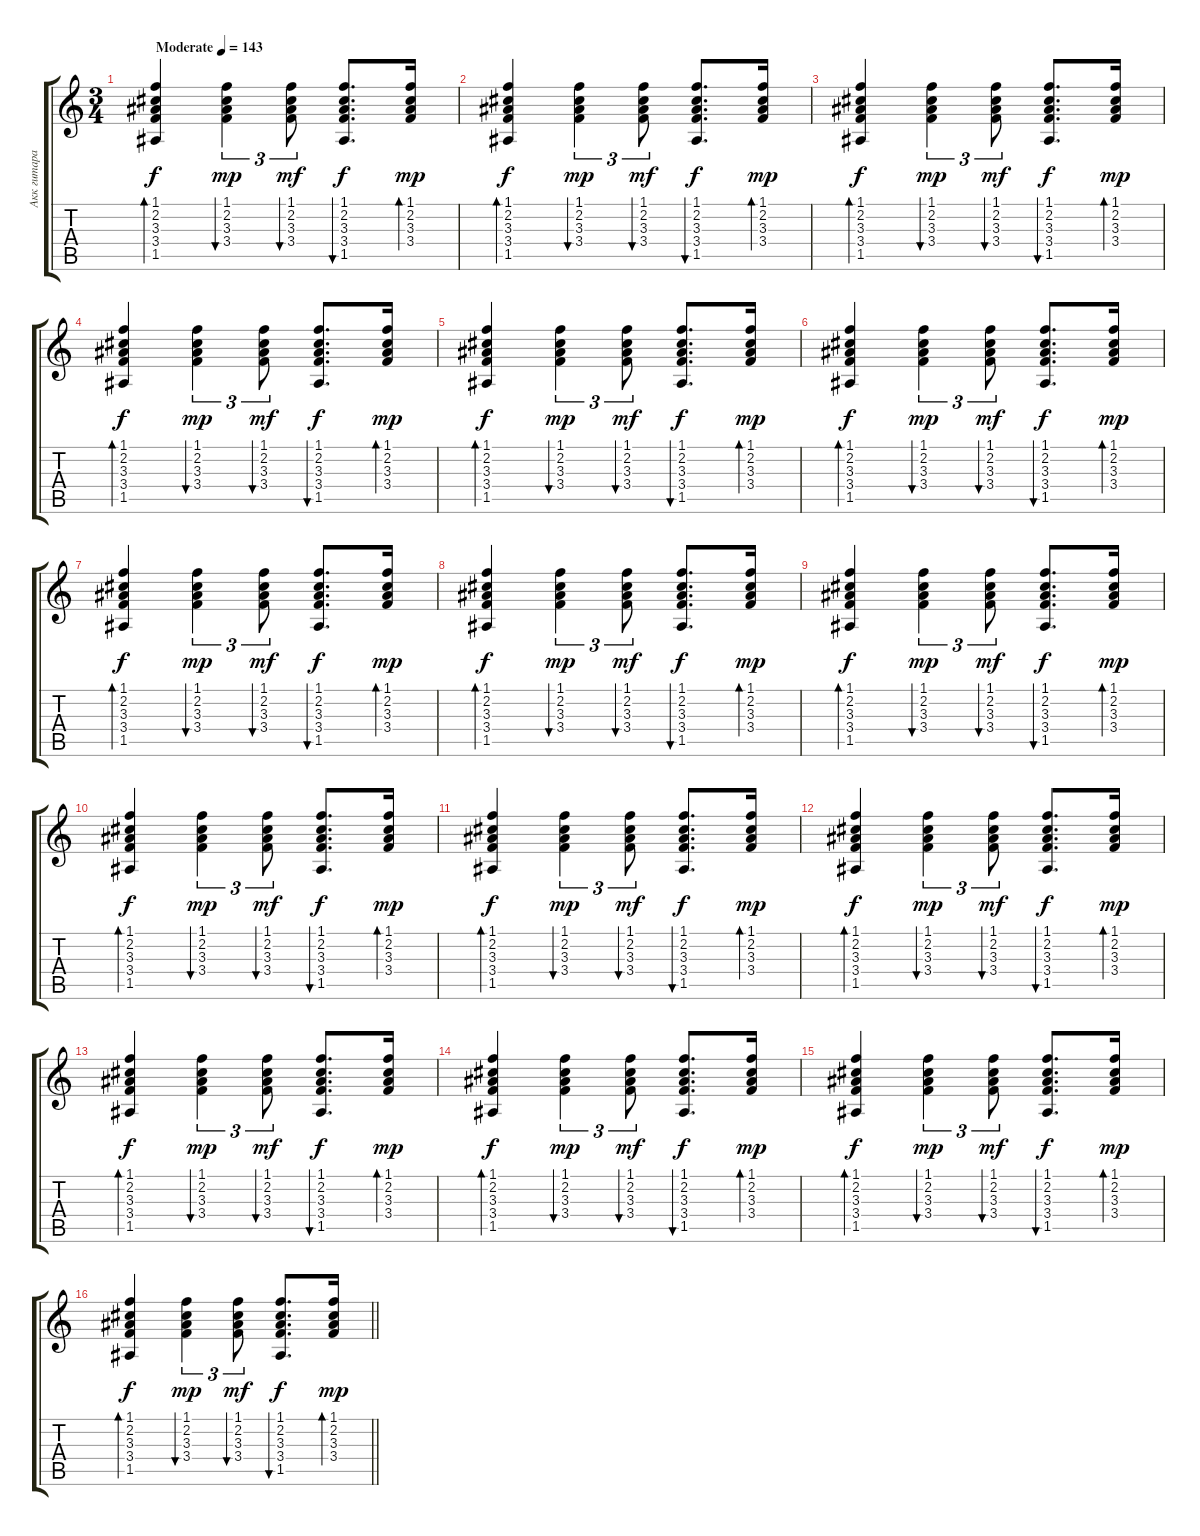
\track ("Акк гитара" "Акк гитара") {instrument acousticguitarsteel}
\staff {score tabs}
\tuning (E4 B3 G3 D3 A2 E2) {hide}
\ts (3 4)
\tempo (143 "Moderate")
\clef g2
\ks c
(1.1 2.2 3.3 3.4 1.5).4{bd 30 dy f instrument acousticguitarsteel} (1.1 2.2 3.3 3.4).4{tu (3 2) bu 30 dy mp} (1.1 2.2 3.3 3.4).8{tu (3 2) bu 30 dy mf} (1.1 2.2 3.3 3.4 1.5).8{d bu 30 dy f} (1.1 2.2 3.3 3.4).16{bd 30 dy mp} |
(1.1 2.2 3.3 3.4 1.5).4{bd 30 dy f} (1.1 2.2 3.3 3.4).4{tu (3 2) bu 30 dy mp} (1.1 2.2 3.3 3.4).8{tu (3 2) bu 30 dy mf} (1.1 2.2 3.3 3.4 1.5).8{d bu 30 dy f} (1.1 2.2 3.3 3.4).16{bd 30 dy mp} |
(1.1 2.2 3.3 3.4 1.5).4{bd 30 dy f} (1.1 2.2 3.3 3.4).4{tu (3 2) bu 30 dy mp} (1.1 2.2 3.3 3.4).8{tu (3 2) bu 30 dy mf} (1.1 2.2 3.3 3.4 1.5).8{d bu 30 dy f} (1.1 2.2 3.3 3.4).16{bd 30 dy mp} |
(1.1 2.2 3.3 3.4 1.5).4{bd 30 dy f} (1.1 2.2 3.3 3.4).4{tu (3 2) bu 30 dy mp} (1.1 2.2 3.3 3.4).8{tu (3 2) bu 30 dy mf} (1.1 2.2 3.3 3.4 1.5).8{d bu 30 dy f} (1.1 2.2 3.3 3.4).16{bd 30 dy mp} |
(1.1 2.2 3.3 3.4 1.5).4{bd 30 dy f} (1.1 2.2 3.3 3.4).4{tu (3 2) bu 30 dy mp} (1.1 2.2 3.3 3.4).8{tu (3 2) bu 30 dy mf} (1.1 2.2 3.3 3.4 1.5).8{d bu 30 dy f} (1.1 2.2 3.3 3.4).16{bd 30 dy mp} |
(1.1 2.2 3.3 3.4 1.5).4{bd 30 dy f} (1.1 2.2 3.3 3.4).4{tu (3 2) bu 30 dy mp} (1.1 2.2 3.3 3.4).8{tu (3 2) bu 30 dy mf} (1.1 2.2 3.3 3.4 1.5).8{d bu 30 dy f} (1.1 2.2 3.3 3.4).16{bd 30 dy mp} |
(1.1 2.2 3.3 3.4 1.5).4{bd 30 dy f} (1.1 2.2 3.3 3.4).4{tu (3 2) bu 30 dy mp} (1.1 2.2 3.3 3.4).8{tu (3 2) bu 30 dy mf} (1.1 2.2 3.3 3.4 1.5).8{d bu 30 dy f} (1.1 2.2 3.3 3.4).16{bd 30 dy mp} |
(1.1 2.2 3.3 3.4 1.5).4{bd 30 dy f} (1.1 2.2 3.3 3.4).4{tu (3 2) bu 30 dy mp} (1.1 2.2 3.3 3.4).8{tu (3 2) bu 30 dy mf} (1.1 2.2 3.3 3.4 1.5).8{d bu 30 dy f} (1.1 2.2 3.3 3.4).16{bd 30 dy mp} |
(1.1 2.2 3.3 3.4 1.5).4{bd 30 dy f} (1.1 2.2 3.3 3.4).4{tu (3 2) bu 30 dy mp} (1.1 2.2 3.3 3.4).8{tu (3 2) bu 30 dy mf} (1.1 2.2 3.3 3.4 1.5).8{d bu 30 dy f} (1.1 2.2 3.3 3.4).16{bd 30 dy mp} |
(1.1 2.2 3.3 3.4 1.5).4{bd 30 dy f} (1.1 2.2 3.3 3.4).4{tu (3 2) bu 30 dy mp} (1.1 2.2 3.3 3.4).8{tu (3 2) bu 30 dy mf} (1.1 2.2 3.3 3.4 1.5).8{d bu 30 dy f} (1.1 2.2 3.3 3.4).16{bd 30 dy mp} |
(1.1 2.2 3.3 3.4 1.5).4{bd 30 dy f} (1.1 2.2 3.3 3.4).4{tu (3 2) bu 30 dy mp} (1.1 2.2 3.3 3.4).8{tu (3 2) bu 30 dy mf} (1.1 2.2 3.3 3.4 1.5).8{d bu 30 dy f} (1.1 2.2 3.3 3.4).16{bd 30 dy mp} |
(1.1 2.2 3.3 3.4 1.5).4{bd 30 dy f} (1.1 2.2 3.3 3.4).4{tu (3 2) bu 30 dy mp} (1.1 2.2 3.3 3.4).8{tu (3 2) bu 30 dy mf} (1.1 2.2 3.3 3.4 1.5).8{d bu 30 dy f} (1.1 2.2 3.3 3.4).16{bd 30 dy mp} |
(1.1 2.2 3.3 3.4 1.5).4{bd 30 dy f} (1.1 2.2 3.3 3.4).4{tu (3 2) bu 30 dy mp} (1.1 2.2 3.3 3.4).8{tu (3 2) bu 30 dy mf} (1.1 2.2 3.3 3.4 1.5).8{d bu 30 dy f} (1.1 2.2 3.3 3.4).16{bd 30 dy mp} |
(1.1 2.2 3.3 3.4 1.5).4{bd 30 dy f} (1.1 2.2 3.3 3.4).4{tu (3 2) bu 30 dy mp} (1.1 2.2 3.3 3.4).8{tu (3 2) bu 30 dy mf} (1.1 2.2 3.3 3.4 1.5).8{d bu 30 dy f} (1.1 2.2 3.3 3.4).16{bd 30 dy mp} |
(1.1 2.2 3.3 3.4 1.5).4{bd 30 dy f} (1.1 2.2 3.3 3.4).4{tu (3 2) bu 30 dy mp} (1.1 2.2 3.3 3.4).8{tu (3 2) bu 30 dy mf} (1.1 2.2 3.3 3.4 1.5).8{d bu 30 dy f} (1.1 2.2 3.3 3.4).16{bd 30 dy mp} |
\barLineRight lightlight
(1.1 2.2 3.3 3.4 1.5).4{bd 30 dy f} (1.1 2.2 3.3 3.4).4{tu (3 2) bu 30 dy mp} (1.1 2.2 3.3 3.4).8{tu (3 2) bu 30 dy mf} (1.1 2.2 3.3 3.4 1.5).8{d bu 30 dy f} (1.1 2.2 3.3 3.4).16{bd 30 dy mp}
